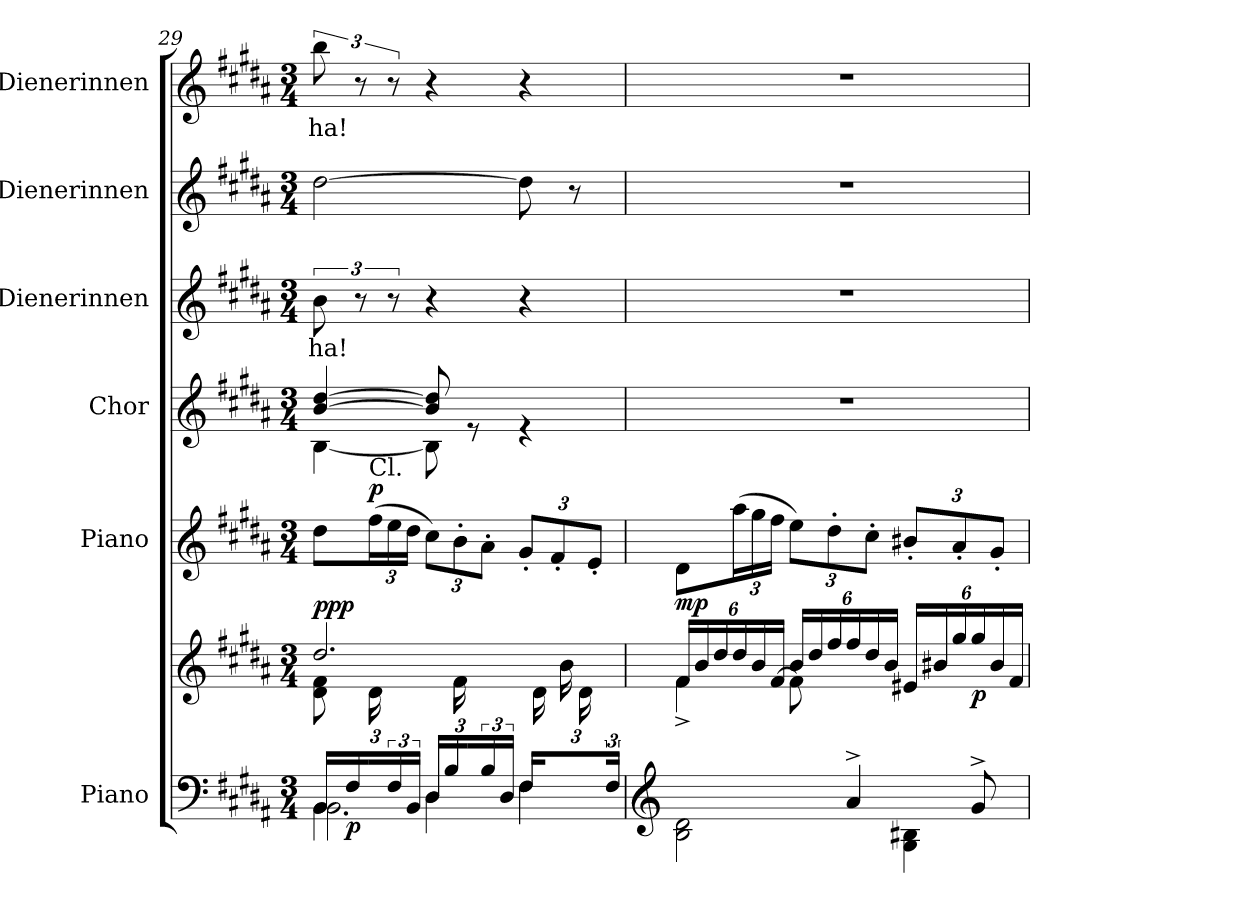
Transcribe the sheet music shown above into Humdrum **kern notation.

**kern	**kern	**dynam	**kern	**dynam	**kern	**kern	**text	**kern	**kern	**text
*part6	*part6	*part6	*part5	*part5	*part4	*part3	*part3	*part2	*part1	*part1
*staff7	*staff6	*staff6/7	*staff5	*staff5	*staff4	*staff3	*staff3	*staff2	*staff1	*staff1
*I"Piano	*	*	*I"Piano	*	*I"Chor	*I"Dienerinnen	*	*I"Dienerinnen	*I"Dienerinnen	*
*I'Pno.	*	*	*I'Pno.	*	*I'Chor.	*I'D.	*	*I'D.	*I'D.	*
*clefF4	*clefG2	*	*clefG2	*	*clefG2	*clefG2	*	*clefG2	*clefG2	*
*k[f#c#g#d#a#]	*k[f#c#g#d#a#]	*	*k[f#c#g#d#a#]	*	*k[f#c#g#d#a#]	*k[f#c#g#d#a#]	*	*k[f#c#g#d#a#]	*k[f#c#g#d#a#]	*
*M3/4	*M3/4	*	*M3/4	*	*M3/4	*M3/4	*	*M3/4	*M3/4	*
=29	=29	=29	=29	=29	=29	=29	=29	=29	=29	=29
*^	*^	*	*	*	*^	*	*	*	*	*
*	*^	*	*^	*	*	*	*	*	*	*	*	*	*
!	!	!	!	!	!	!LO:DY:b=2	!	!	!	!	!	!LO:LY:b	!	!	!LO:LY:b
!	!	!	!	!	!	!LO:DY:n=1:a	!	!	!	!	!	!	!	!	!
16BB/LL	4BB\	2.BB\	2.dd#/	8d#\ 8f#\	8ryy	pp p	8dd#\L	.	[4b/ [4dd#/	[4B\	12b\	ha!	[2dd#\	12bb\	ha!
!	!	!	!	!	!	!LO:DY:n=2:b=2	!	!	!	!	!	!	!	!	!
16F#/	.	.	.	.	.	p	.	.	.	.	.	.	.	.	.
.	.	.	.	.	.	.	.	.	.	.	12r	.	.	12r	.
*	*	*	*	*	*Xbrackettup	*	*Xbrackettup	*	*	*	*	*	*	*	*
!	!	!	!	!	!	!	!LO:TX:a:t=Cl.	!	!	!	!	!	!	!	!
!	!	!	!	!	!	!	!	!LO:DY:a	!	!	!	!	!	!	!
24ryy	.	.	.	2ryy	24d#\	.	(>24ff#\L	p	.	.	.	.	.	.	.
24F#/	.	.	.	.	24%5ryy	.	24ee\	.	.	.	12r	.	.	12r	.
24BB/JJ	.	.	.	.	.	.	24dd#\JJ	.	.	.	.	.	.	.	.
16D#/LL	4D#\	.	.	.	.	.	12cc#\L)	.	8b/] 8dd#/]	8B\]	4r	.	.	4r	.
16B/	.	.	.	.	.	.	.	.	.	.	.	.	.	.	.
.	.	.	.	.	.	.	12b'\	.	.	.	.	.	.	.	.
24ryy	.	.	.	.	24f#\	.	.	.	8re	4.ryy	.	.	.	.	.
24B/	.	.	.	.	48%7ryy	.	12a#'\J	.	.	.	.	.	.	.	.
24D#/JJ	.	.	.	.	.	.	.	.	.	.	.	.	.	.	.
16F#/LL	4F#\	.	.	.	.	.	12g#'/L	.	4re	.	4r	.	8dd#\]	4r	.
48%7ryy	.	.	.	.	16d#\	.	.	.	.	.	.	.	.	.	.
.	.	.	.	.	.	.	12f#'/	.	.	.	.	.	.	.	.
.	.	.	.	8ryy	24b\	.	.	.	.	.	.	.	8r	.	.
.	.	.	.	.	24d#\	.	12e'/J	.	.	.	.	.	.	.	.
24F#/JJ	.	.	.	.	24ryy	.	.	.	.	.	.	.	.	.	.
*v	*v	*v	*	*	*	*	*	*	*v	*v	*	*	*	*	*
*	*v	*v	*v	*	*	*	*	*	*	*	*	*
!!LO:LB:g=z
=30	=30	=30	=30	=30	=30	=30	=30	=30	=30	=30
*clefG2	*	*	*	*	*	*	*	*	*	*
*^	*^	*	*	*	*	*	*	*	*	*
*	*	*	*^	*	*	*	*	*	*	*	*	*
!	!	!	!	!	!	!	!LO:DY:b	!	!	!	!	!	!
*	*	*	*v	*v	*	*	*	*	*	*	*	*	*
4ryy	2B\ 2d#\	24f#/LL	4f#^\	.	8d#\L	mp	2.r	2.r	.	2.r	2.r	.
.	.	24b/	.	.	.	.	.	.	.	.	.	.
.	.	24dd#/	.	.	.	.	.	.	.	.	.	.
.	.	24dd#/	.	.	(>24aa#\L	.	.	.	.	.	.	.
.	.	24b/	.	.	24gg#\	.	.	.	.	.	.	.
.	.	[24f#/JJ	.	.	24ff#\JJ	.	.	.	.	.	.	.
8ryy	.	24b/LL	8f#\]	.	12ee\L)	.	.	.	.	.	.	.
.	.	24dd#/	.	.	.	.	.	.	.	.	.	.
.	.	24ff#/	.	.	12dd#'\	.	.	.	.	.	.	.
4a#^/	.	24ff#/	4.ryy	.	.	.	.	.	.	.	.	.
.	.	24dd#/	.	.	12cc#'\J	.	.	.	.	.	.	.
.	.	24b/JJ	.	.	.	.	.	.	.	.	.	.
.	4G#\ 4B#X\	24e#X/LL	.	.	12b#X'/L	.	.	.	.	.	.	.
.	.	24b#X/	.	.	.	.	.	.	.	.	.	.
.	.	24gg#/	.	.	12a#'/	.	.	.	.	.	.	.
!	!	!	!	!LO:DY:b	!	!	!	!	!	!	!	!
8g#^/	.	24gg#/	.	p	.	.	.	.	.	.	.	.
.	.	24b#/	.	.	12g#'/J	.	.	.	.	.	.	.
.	.	24f#/JJ	.	.	.	.	.	.	.	.	.	.
*v	*v	*	*	*	*	*	*	*	*	*	*	*
*	*v	*v	*	*	*	*	*	*	*	*	*
=	=	=	=	=	=	=	=	=	=	=
*-	*-	*-	*-	*-	*-	*-	*-	*-	*-	*-
